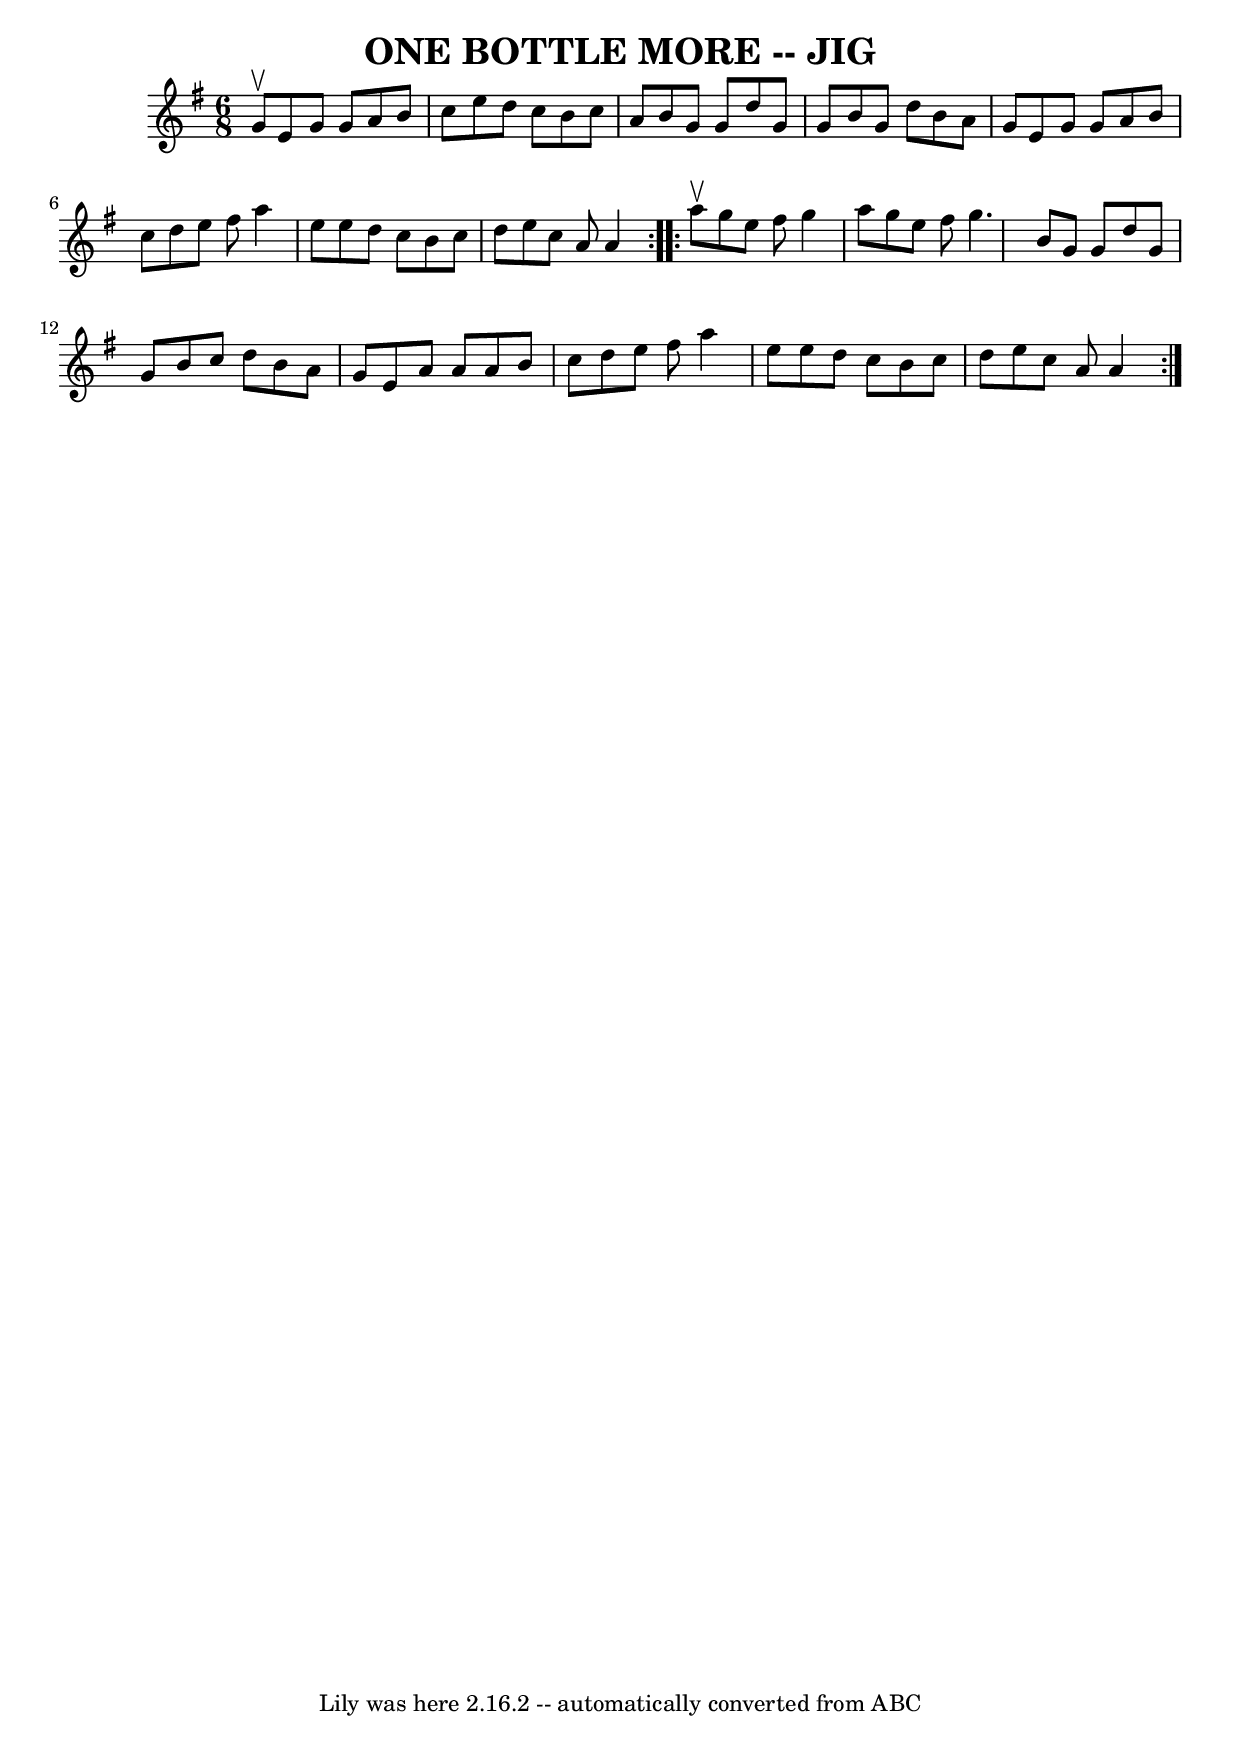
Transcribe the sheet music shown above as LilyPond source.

\version "2.16.2"
\include "Mammoth.ily"
\header {
  %% book = "Ryan's Mammoth Collection of Fiddle Tunes"
  crossRefNumber = "1"
  footnotes = ""
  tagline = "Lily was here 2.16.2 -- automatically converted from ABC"
  title = "ONE BOTTLE MORE -- JIG"

}
voicedefault =  {



  \repeat volta 2 {

    \time 6/8 
    \key a \dorian     g'8^\upbow        |
    e'8 g'8 g'8         a'8 b'8 c''8     |
    e''8 d''8 c''8 b'8 c''8 a'8     |
    b'8 g'8 g'8 d''8 g'8 g'8    |
    b'8 g'8         d''8 b'8 a'8 g'8         |
    e'8 g'8 g'8 a'8 b'8         c''8     |
    d''8 e''8 fis''8 a''4 e''8    |
    e''8         d''8 c''8 b'8 c''8 d''8     |
    e''8 c''8 a'8 a'4    

  }     
  \repeat volta 2 {     a''8^\upbow        |
    g''8 e''8 fis''8       g''4 a''8     |
    g''8 e''8 fis''8 g''4.    |
    b'8       g'8 g'8 d''8 g'8 g'8     |
    b'8 c''8 d''8 b'8         a'8 g'8         |
    e'8 a'8 a'8 a'8 b'8 c''8     |
    d''8 e''8 fis''8 a''4 e''8    |
    e''8 d''8         c''8 b'8 c''8 d''8     |
    e''8 c''8 a'8 a'4    
  }   

}

\score{
  <<

    \context Staff="default"
    {
      \voicedefault 
      
    }

  >>
  \layout {
    
  }
  \midi {
  }

}
